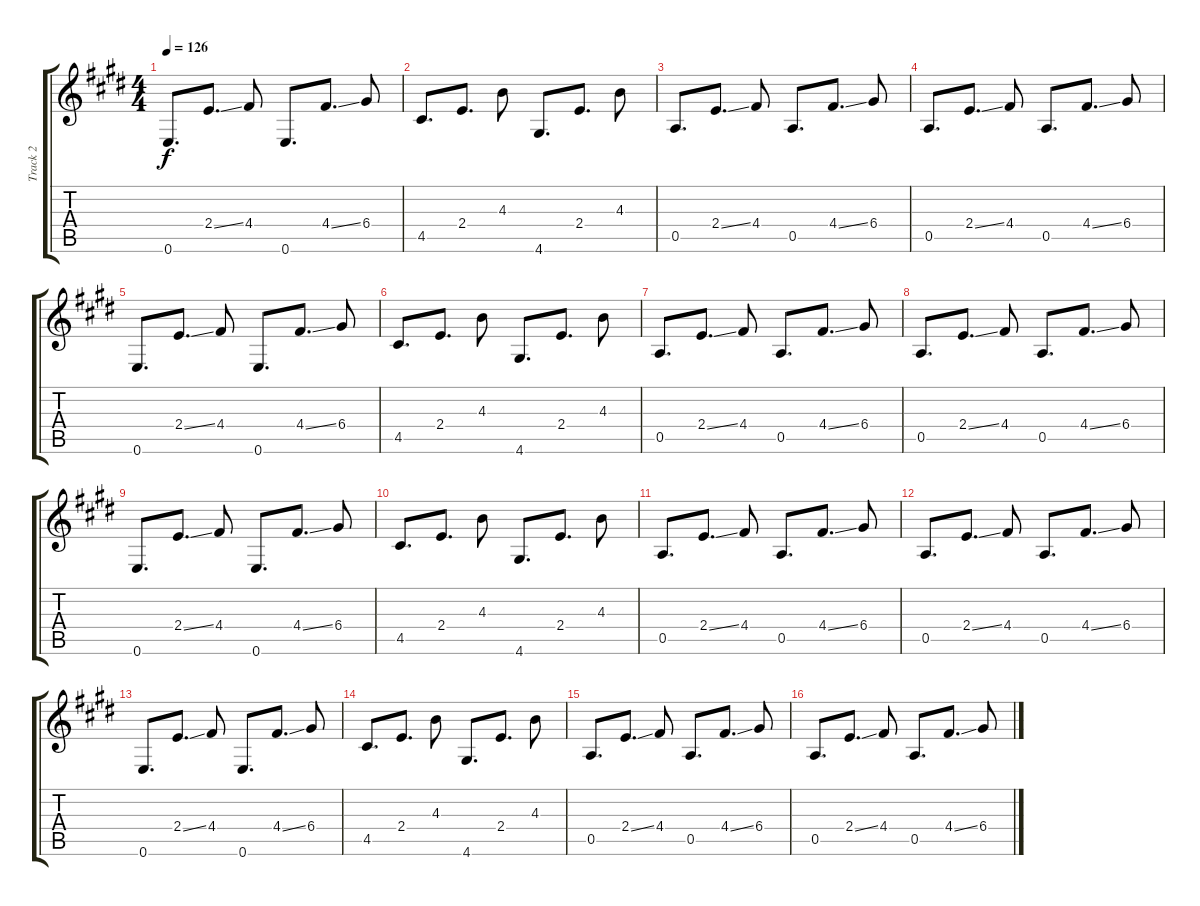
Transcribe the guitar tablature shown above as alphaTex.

\track ("Track 2" "Track 2") {instrument distortionguitar}
\staff {score tabs}
\tuning (E4 B3 G3 D3 A2 E2) {hide}
\ts (4 4)
\tempo 126
\clef g2
\ks e
0.6.8{d dy f} 2.4{ss}.8{d} 4.4.8 0.6.8{d} 4.4{ss}.8{d} 6.4.8 |
4.5.8{d} 2.4.8{d} 4.3.8 4.6.8{d} 2.4.8{d} 4.3.8 |
0.5.8{d} 2.4{ss}.8{d} 4.4.8 0.5.8{d} 4.4{ss}.8{d} 6.4.8 |
0.5.8{d} 2.4{ss}.8{d} 4.4.8 0.5.8{d} 4.4{ss}.8{d} 6.4.8 |
0.6.8{d} 2.4{ss}.8{d} 4.4.8 0.6.8{d} 4.4{ss}.8{d} 6.4.8 |
4.5.8{d} 2.4.8{d} 4.3.8 4.6.8{d} 2.4.8{d} 4.3.8 |
0.5.8{d} 2.4{ss}.8{d} 4.4.8 0.5.8{d} 4.4{ss}.8{d} 6.4.8 |
0.5.8{d} 2.4{ss}.8{d} 4.4.8 0.5.8{d} 4.4{ss}.8{d} 6.4.8 |
0.6.8{d} 2.4{ss}.8{d} 4.4.8 0.6.8{d} 4.4{ss}.8{d} 6.4.8 |
4.5.8{d} 2.4.8{d} 4.3.8 4.6.8{d} 2.4.8{d} 4.3.8 |
0.5.8{d} 2.4{ss}.8{d} 4.4.8 0.5.8{d} 4.4{ss}.8{d} 6.4.8 |
0.5.8{d} 2.4{ss}.8{d} 4.4.8 0.5.8{d} 4.4{ss}.8{d} 6.4.8 |
0.6.8{d} 2.4{ss}.8{d} 4.4.8 0.6.8{d} 4.4{ss}.8{d} 6.4.8 |
4.5.8{d} 2.4.8{d} 4.3.8 4.6.8{d} 2.4.8{d} 4.3.8 |
0.5.8{d} 2.4{ss}.8{d} 4.4.8 0.5.8{d} 4.4{ss}.8{d} 6.4.8 |
0.5.8{d} 2.4{ss}.8{d} 4.4.8 0.5.8{d} 4.4{ss}.8{d} 6.4.8
